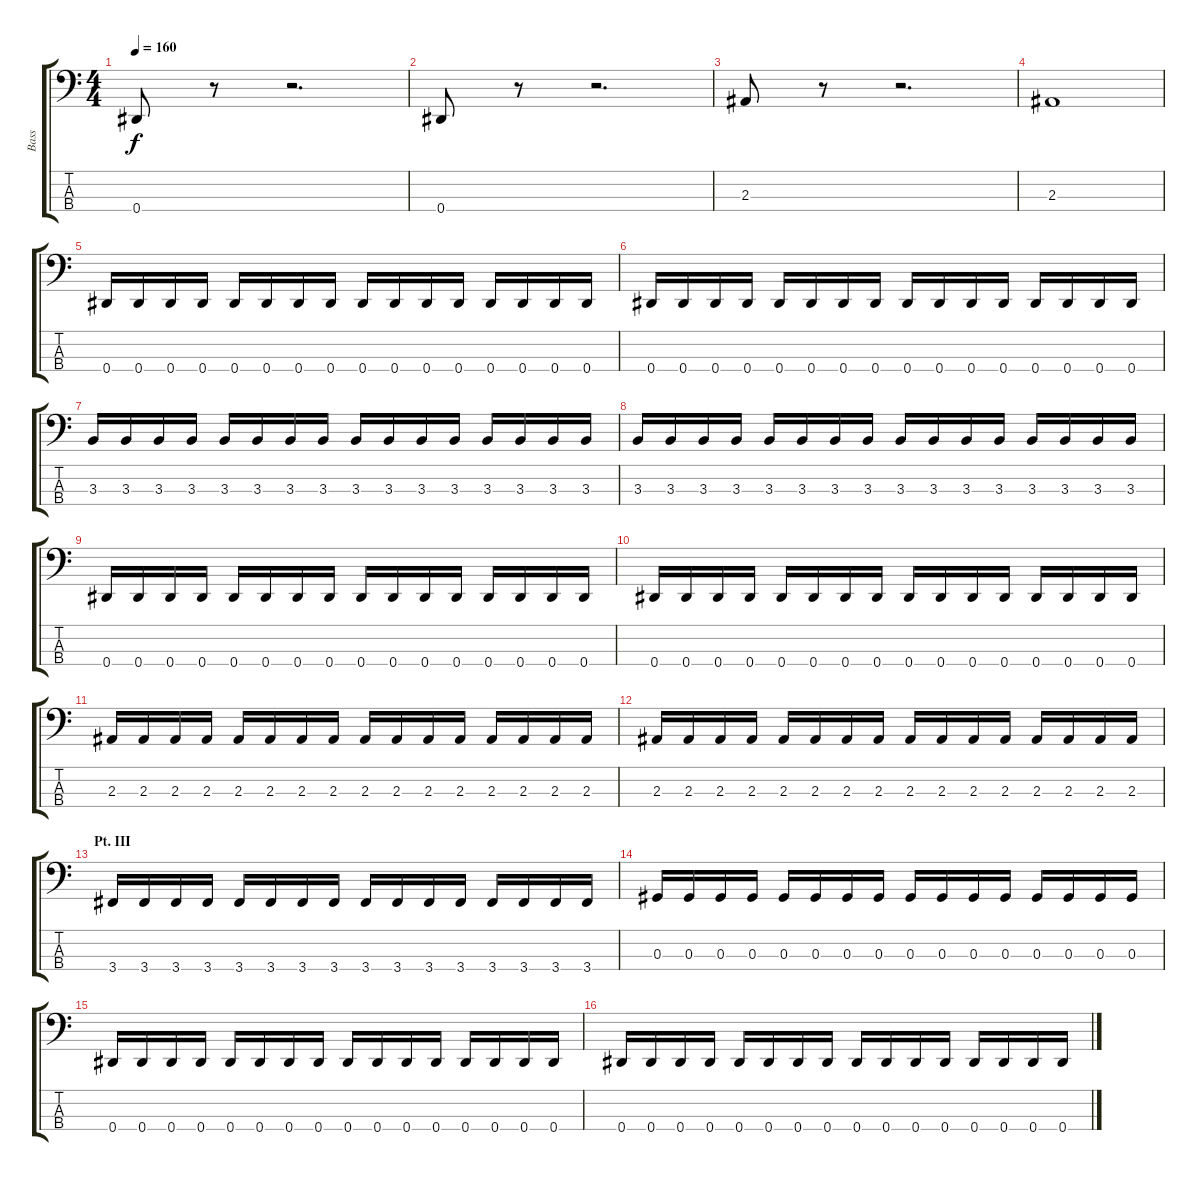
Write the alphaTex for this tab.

\track ("Bass" "Bass") {instrument electricbassfinger}
\staff {score tabs}
\tuning (Gb2 Db2 Ab1 Eb1) {hide}
\ts (4 4)
\tempo 160
\clef f4
\ks c
0.4.8{dy f} r.8 r.2{d} |
0.4.8 r.8 r.2{d} |
2.3.8 r.8 r.2{d} |
2.3.1 |
0.4.16 0.4.16 0.4.16 0.4.16 0.4.16 0.4.16 0.4.16 0.4.16 0.4.16 0.4.16 0.4.16 0.4.16 0.4.16 0.4.16 0.4.16 0.4.16 |
0.4.16 0.4.16 0.4.16 0.4.16 0.4.16 0.4.16 0.4.16 0.4.16 0.4.16 0.4.16 0.4.16 0.4.16 0.4.16 0.4.16 0.4.16 0.4.16 |
3.3.16 3.3.16 3.3.16 3.3.16 3.3.16 3.3.16 3.3.16 3.3.16 3.3.16 3.3.16 3.3.16 3.3.16 3.3.16 3.3.16 3.3.16 3.3.16 |
3.3.16 3.3.16 3.3.16 3.3.16 3.3.16 3.3.16 3.3.16 3.3.16 3.3.16 3.3.16 3.3.16 3.3.16 3.3.16 3.3.16 3.3.16 3.3.16 |
0.4.16 0.4.16 0.4.16 0.4.16 0.4.16 0.4.16 0.4.16 0.4.16 0.4.16 0.4.16 0.4.16 0.4.16 0.4.16 0.4.16 0.4.16 0.4.16 |
0.4.16 0.4.16 0.4.16 0.4.16 0.4.16 0.4.16 0.4.16 0.4.16 0.4.16 0.4.16 0.4.16 0.4.16 0.4.16 0.4.16 0.4.16 0.4.16 |
2.3.16 2.3.16 2.3.16 2.3.16 2.3.16 2.3.16 2.3.16 2.3.16 2.3.16 2.3.16 2.3.16 2.3.16 2.3.16 2.3.16 2.3.16 2.3.16 |
2.3.16 2.3.16 2.3.16 2.3.16 2.3.16 2.3.16 2.3.16 2.3.16 2.3.16 2.3.16 2.3.16 2.3.16 2.3.16 2.3.16 2.3.16 2.3.16 |
\section ("" "Pt. III")
3.4.16 3.4.16 3.4.16 3.4.16 3.4.16 3.4.16 3.4.16 3.4.16 3.4.16 3.4.16 3.4.16 3.4.16 3.4.16 3.4.16 3.4.16 3.4.16 |
0.3.16 0.3.16 0.3.16 0.3.16 0.3.16 0.3.16 0.3.16 0.3.16 0.3.16 0.3.16 0.3.16 0.3.16 0.3.16 0.3.16 0.3.16 0.3.16 |
0.4.16 0.4.16 0.4.16 0.4.16 0.4.16 0.4.16 0.4.16 0.4.16 0.4.16 0.4.16 0.4.16 0.4.16 0.4.16 0.4.16 0.4.16 0.4.16 |
0.4.16 0.4.16 0.4.16 0.4.16 0.4.16 0.4.16 0.4.16 0.4.16 0.4.16 0.4.16 0.4.16 0.4.16 0.4.16 0.4.16 0.4.16 0.4.16
